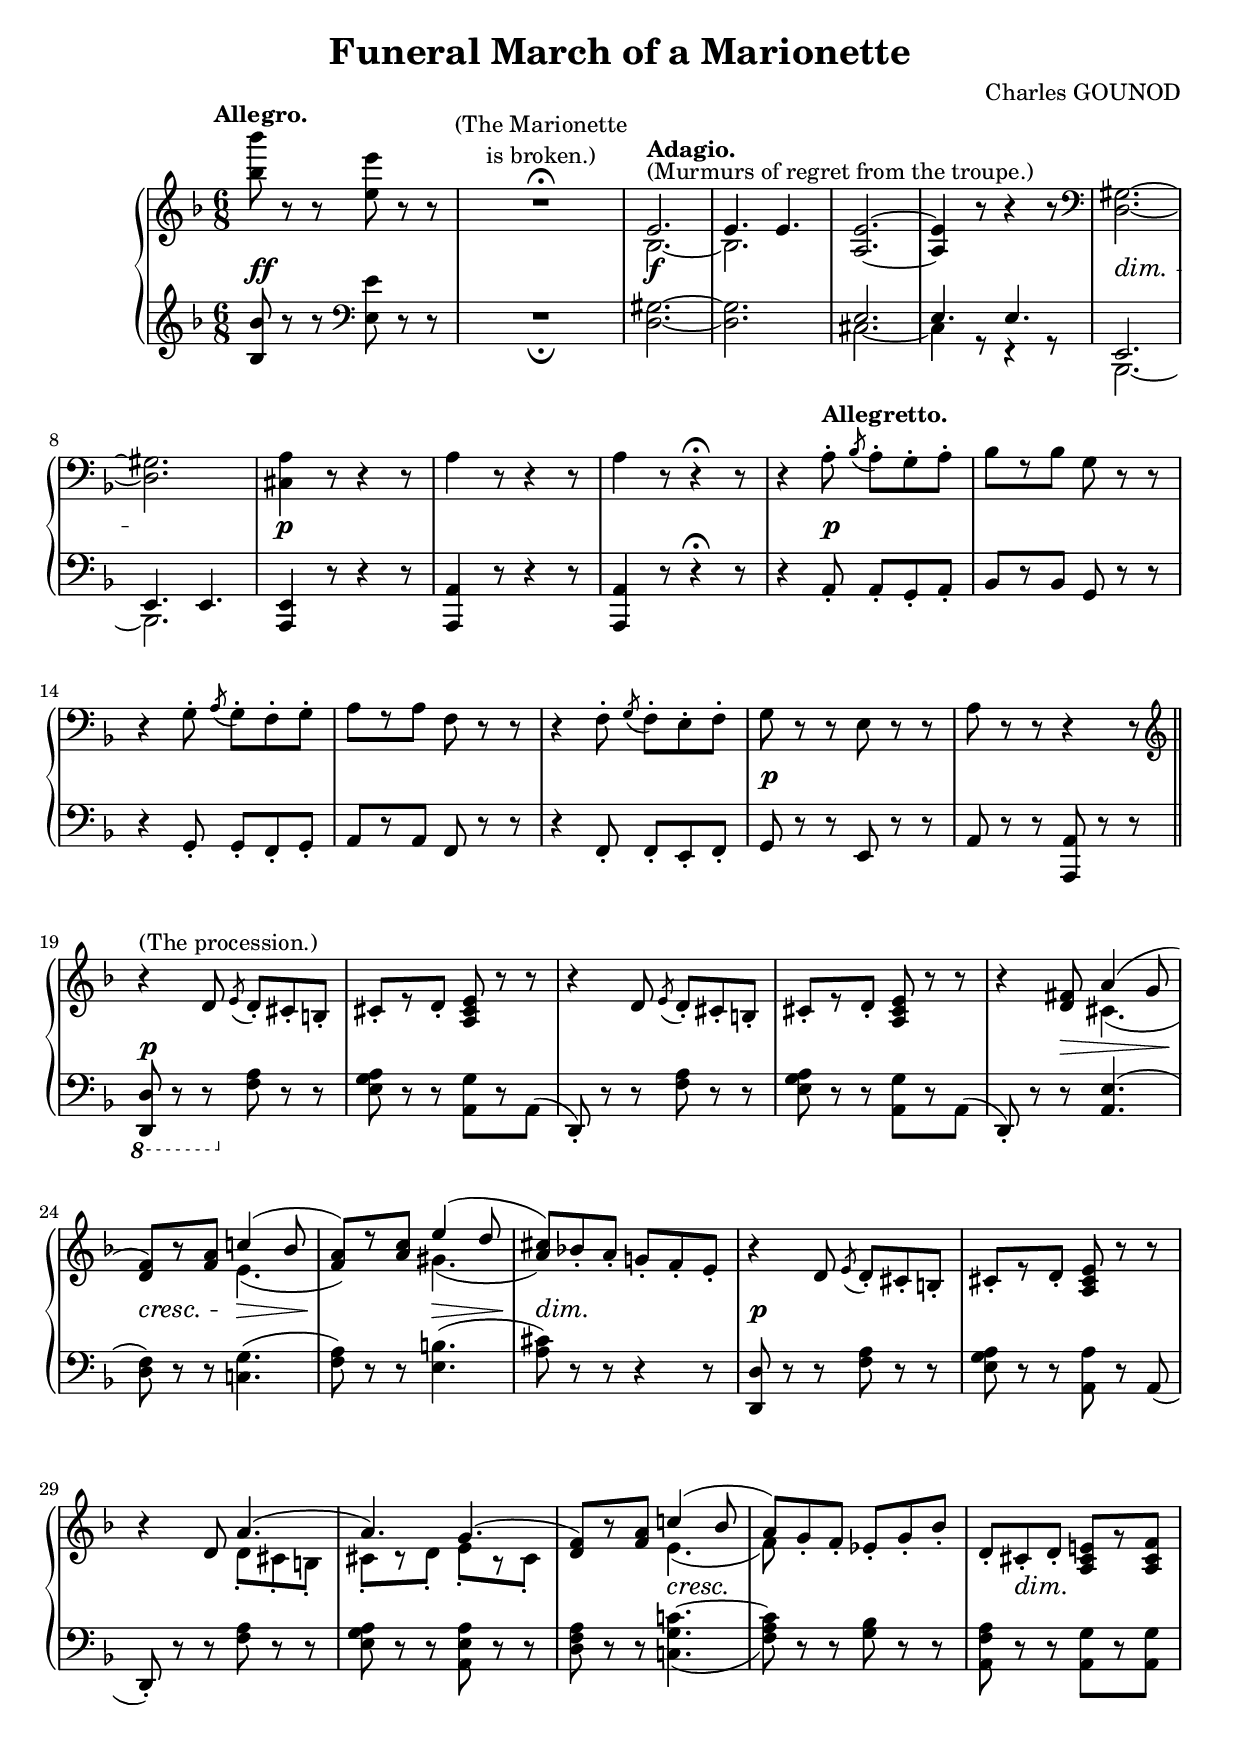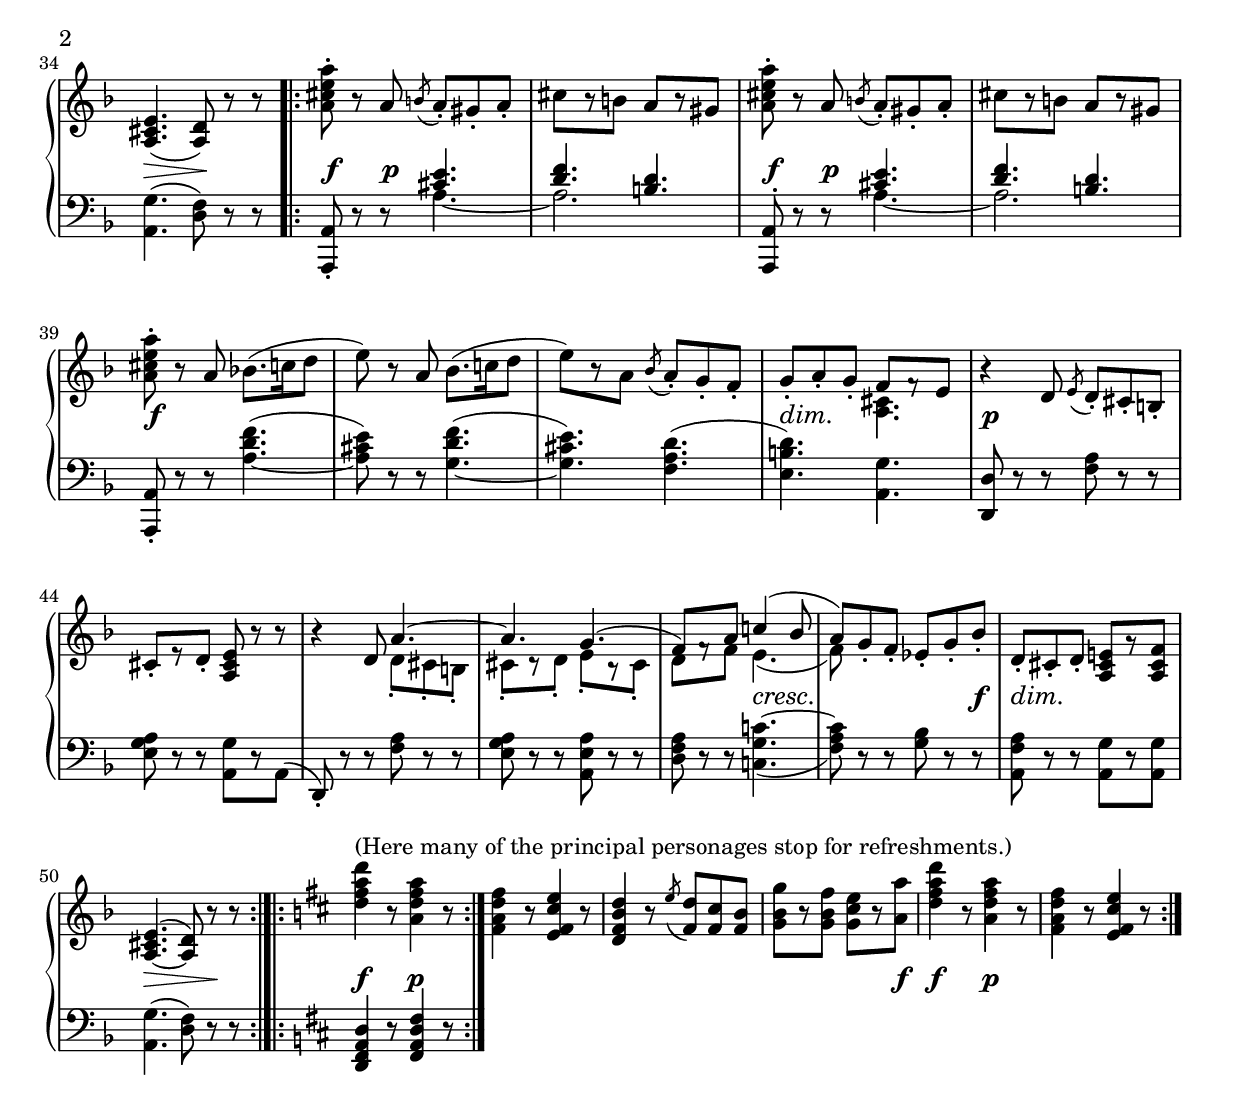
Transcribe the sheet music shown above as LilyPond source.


\version "2.18.2"

\paper {
   max-systems-per-page = 6
}

\header {
  title = "Funeral March of a Marionette"
  composer = "Charles GOUNOD"
  % copyright = \markup \left-align \center-column {
  %   \line {
	 %  	"© 2015 Alberto Simões"}
  % 	\line {
  % 		\epsfile #Y #2 #"cc-by-sa.eps" "Licensed under a Creative Commons Attribution-ShareAlike 4.0 International License."
  % 	}
  % }
  % tagline = \markup \left-align \center-column {
  %   \line { "Thank you to Michael Gerdau, Abraham Lee and Brian Barker for proofreading."}
  % 	\line { "Original document from IMSLP (http://imslp.org)." }
  % 	\line { "Typeset with GNU LilyPond (http://lilypond.org)." }
  % }
}

spacerVoice = \new Voice {
  \override MultiMeasureRest.transparent = ##t
  \override MultiMeasureRest.minimum-length = #16
  R1*3/4
}

upper = \relative c''' {
  \tempo "Allegro."
  \clef treble
  \key f \major
  \time 6/8

  %%%%%%%%%%%%
  %% Page 1 %%
  %%%%%%%%%%%%

  % M1
  <bes bes'>8 r r <e, e'>8 r r |
  % M2
  << \oneVoice R1*3/4^\fermataMarkup^\markup{\center-column{\line {(The Marionette}\line {is broken.)}}} \\
     \spacerVoice >> |
  % M3 - M4
  \tempo "Adagio."
  << { \voiceOne e,2.^\markup{(Murmurs of regret from the troupe.)} | e4. e | }
     \new Voice { \voiceTwo bes2. ~ | bes } >> \oneVoice
  % M5 - M6
  <a e'>2. ~ | q4 r8 r4 r8 |
  % M7 - M8
  \clef bass <gis d>2. ~ | q |

  % Line 2
  % M9-M11
  <cis, a'>4 r8 r4 r8 | a'4 r8 r4 r8 | a4 r8 r4\fermata r8 |
  % M12
  r4 \tempo "Allegretto." a8-. \acciaccatura bes8 a8[-. g-. a]-. |
  % M13
  bes8[ r bes] g r r |
  % M14
  r4 g8-. \acciaccatura a8 g[-. f-. g]-. |

  % Line 3
  % M15-M17
  a8[ r a] f r r | r4 f8-. \acciaccatura g f[-. e-. f-.] | g8 r r e r r |
  % M18
  a r r r4 r8 \clef treble \bar "||"
  % M19
  r4^\markup{(The procession.)} d8 \acciaccatura e d[-. cis-. b!-.]

  % Line 4
  % M20-M21
  cis8[-. r d-.] <e cis a> r r | r4 d8 \acciaccatura e d[-. cis-. b!-.] |
  % M22
  cis8[-. r d-.] <e cis a> r r | 
  % M23 - M24
  r4 <d fis>8 
  << {
       \voiceOne a'4( g8 <d f>8[) \oneVoice r <f a>]
       \voiceOne c'!4( bes8 |

        % Line 5
        % M25
        <f a>8[) r <a c>] e'4( d8 |
        % M26
        \oneVoice \stemUp
        <a cis>[) bes!-. a-.] g![-. f-. e-.] |
     }
   \new Voice {
      \voiceTwo cis4.( s8) s4 e4.( |
        \hideNotes e8) \unHideNotes s4 gis4.( | s8) s8 s2 |
   } 
  >>
  % M27-M28
  \oneVoice
  r4 d8 \acciaccatura e d[-. cis-. b!]-. | cis[-. r d]-. <e cis a> r r|
  % M29
  r4 d8
  <<
  {
    \voiceOne a'4.( |
    % Line 6
    % M30-M32
    a4.) g( |
    \oneVoice <d f>8)[ r <f a>] \voiceOne c'!4( bes8 |
    a8[) g_. f_.] ees[_. g_. bes_.]
  }
  \new Voice {
    \voiceTwo d,8[-. cis-. b!]-. | 
    % Line 6
    % M30-M32
    cis8[-. r d]-. e[-. r cis]-. |
    s4. e4.( |
    f8) s8 s2 |
  }
  >>  
  % M33
  \oneVoice
  d8[-. cis-. d]-. <e! cis a>8[ r <f cis a>] |
  % M34
  <e cis a>4. ( <d a>8) r r |

  %%%%%%%%%%%%
  %% Page 2 %%
  %%%%%%%%%%%%

  \repeat volta 2 {
    % Line 1
    % M35
    <a' cis e a>8-. r a \acciaccatura b! a[-. gis-. a]-. |
    % M36
    cis8[ r b!] a[ r gis!] |
    % M37
    <a cis e a>8-. r a \acciaccatura b! a[-. gis-. a]-. |
    % M38
    cis8[ r b!] a[ r gis!] |
    % M39
    <a cis e a>8-. r a bes!8.[( c!16 d8] |
    % M40
    e8) r a, bes8.[( c!16 d8] |

    % Line 2
    % M41
    e[) r a,] \acciaccatura bes a[-. g-. f]-. |
    % M42
    g[-. a-. g-.] << { \voiceOne f[ f\rest e] }
       \new Voice { \voiceTwo <cis a>4. } >> \oneVoice|
    % M43
    r4 d8 \acciaccatura e d[-. cis-. b!]-. |
    % M44
    cis[-. r d]-. <e cis a> r r |
    % M45-...
    r4 d8 << {
        \voiceOne a'4. ~ |

        % Line 3
        % M46 - M47
        a4. g( | f8)[ f\rest a] c!4( bes8 |
        % M48
        \oneVoice
        a8)[ g-. f]-. ees[-. g-. bes-.] |
      }
    \new Voice {
      \voiceTwo d,8[-. cis-. b!]-.
      % Line 3
      % M46-47
      cis8[-. r d]-. e[-. r cis]-. | d[ s f] e4.( |
      % M48 
      f8)
    }
    >>
    % M49-50
    d8[-. cis-. d]-. <e! cis a>[ r <f cis a>]| <e cis a>4.^(~ <d a>8) r r
  }

  % Line 4
  \key d \major
  \repeat volta 2 {
    % M51
    <d' fis a d>4^\markup{(Here many of the principal
      personages stop for refreshments.)} r8 <a d fis a>4 r8 |
    % M52
    <fis a d fis>4 r8 <e fis cis' e>4 r8 |
    % M53
    <d fis b d>4 r8 \acciaccatura e' <d fis,>[ <cis fis,> <b fis>] |
    % M54
    <g b g'>8[ r <g b fis'>] <g cis e>[ r <a a'>] |
    % M55
    <d fis a d>4 r8 <a d fis a>4 r8 |
    % M56
    <fis a d fis>4 r8 <e fis cis' e>4 r8 |
  }
}



%%% LOWER VOICE

lower = \relative c' {
  \clef bass
  \key f \major
  \time 6/8

  %%%%%%%%%%%%
  %% Page 1 %%
  %%%%%%%%%%%%

  % M1
  \clef treble
  <bes bes'>8 r r \clef bass <e e,>8 r r |
  % M2
  R1*3/4_\fermataMarkup |
  % M3 - M4
  <d, gis>2. ~ | q |
  % M5 - M6
  << { \voiceOne e2. | e4. e } \\
     \new Voice { \voiceTwo cis2. ~ | cis4 r8 r4 r8 } >>
  % M7 - M8
  << { \voiceOne e,2. | e4. e } \\
     \new Voice { \voiceTwo bes2. ~ | bes } >> \oneVoice

  % Line 2
  % M9-M11
  <a e'>4 r8 r4 r8 | <a a'>4 r8 r4 r8 | q4 r8 r4\fermata r8 |
  % M12-14
  r4 a'8-. a[-. g-. a-.] | bes8[ r bes] g r r | r4 g8-. g[-. f-. g-.] |

  % Line 3
  % M15-M17
  a8[ r a] f r r|r4 f8-. f[-. e-. f-.] | g r r e r r |
  % M18
  a r r <a a,> r r \bar "||"
  % M19
  \ottava #-1 <d, d,>8 r r \ottava #0 <f' a> r r |

  % Line 4
  % M20-M21
  <e g a>8 r r <g a,>[ r a,(] | d,)-. r r <f' a> r r |
  % M22-M23
  <e g a> r r <g a,>[ r a,(] | d,)-. r r <a' e'>4.( |
  % M24
  <d f>8) r r <c! g'>4.( |

  % Line 5
  % M25
  <f a>8) r r <e b'>4. ( |
  % M26
  <a cis>8) r r r4 r8 |
  % M27
  <d, d,>8  r r <f a> r r |
  % M28-M29
  <e g a> r r <a a,> r a,( | d,)-. r r <f' a> r r |

  % Line 6
  % M30
  <e g a>8 r r <e a a,> r r |
  % M31
  <f a d,>8 r r <c! g' c!>4._( ~ |
  % M32
  <f a c>8) r r <g bes> r r |
  % M33
  <a f a,> r r <g a,>[ r q] | 
  % M34
  q4.( <d f>8) r r |

  %%%%%%%%%%%%
  %% Page 2 %%
  %%%%%%%%%%%%

  \repeat volta 2 {
    % Line 1
    % M35-36
    <a a,>8-. r r << {\voiceOne <cis' e>4. | <d f> <b! d> }
      \new Voice {\voiceTwo a4. ~ | a2.} >> 
    % M37-38
    <a, a,>8-. d\rest d\rest << {\voiceOne <cis' e>4. | <d f> <b! d> }
      \new Voice {\voiceTwo a4. ~ | a2.} >> 
    % M39-40
    \oneVoice
    <a, a,>8-. r r <a' d f>4._~(|<a cis e>8) r r <g d' f>4.~(

    % Line 2
    % M41-42
    <g cis e>4.) <f a d>( | <e b'! d>) <g a,> |
    % M43-44
    <d d,>8 r r  <f a> r r | <e g a> r r <g a,>[ r a,](
    % M45
    d,)-. r r <f' a> r r |

    % Line 3
    % M46-47
    <e g a> r r <e a a,> r r | <d f a> r r <c! g' c!>4. ~_( |
    % M48-49
    <f a c>8) r r <g bes> r r|<f a a,> r r <g a,>[ r q]|
    % M50
    q4.( <d f>8) r r
  }

  \key d \major
  % Line 4
  \repeat volta 2 {
    % M51-52
    <d a fis d>4 r8 <fis d a fis>4 r8 |
  }
}


%%%% DYNAMICS

dynamics = {

  %%%%%%%%%%%%
  %% Page 1 %%
  %%%%%%%%%%%%

  % M1
  s2.\ff
  % M2
  s2.
  % M3
  s2.\f
  % M4-M6
  s2. s2. s2.
  \set decrescendoSpanner = #'text
  \set decrescendoText = \markup \italic "dim."
  % M7-M8
  s2.\> s2.\!

  % Line 2
  % M9-M11
  s2.\p s2. s2.
  % M12-14
  s4 s2\p s2. s2.

  % Line 3
  % M15-19
  s2. s2. s2.\p s2. s2.\p

  % Line 4
  % M20-M22
  s2. s2. s2.
  % M23-M24
  \set decrescendoSpanner = #'hairpin
  \set crescendoSpanner = #'text
  \set crescendoText = \markup \italic "cresc."
  s4 s2\> s4.\< s4.\>

  % Line 5
  % M25
  s4.\! s4.\>
  % M26
  \set decrescendoSpanner = #'text
  \set decrescendoText = \markup \italic "dim."
  s4\> s2\!
  % M27-M29
  s2.\p s2. s2. 

  % Line 6
  % M30
  s2.
  % M31-M32
  \set crescendoSpanner = #'text
  \set crescendoText = \markup \italic "cresc."
  s4. s4\< s8\! s2.
  % M33-M34
  \set decrescendoSpanner = #'text
  \set decrescendoText = \markup \italic "dim."
  s8 s4\> s4.\!
  \set decrescendoSpanner = #'hairpin 
  s4.\> s4.\!

  %%%%%%%%%%%%
  %% Page 2 %%
  %%%%%%%%%%%%

  \repeat volta 2 {
    % Line 1
    % M35-36
    s4\f s2\p | s2. |
    % M37-38
    s4\f s2\p | s2. |
    % M39-40
    s2.\f | s2. |

    % Line 2
    % M41-42
    \set decrescendoSpanner = #'text
    \set decrescendoText = \markup \italic "dim."
    s2. | s4\> s2\! |
    % M43-45
    s2.\p | s2. | s2. |

    % Line 3
    % M46-47
    \set crescendoSpanner = #'text
    \set crescendoText = \markup \italic "cresc."
    s2. | s4. s4.\< |
    % M48-49
    \set decrescendoSpanner = #'text
    \set decrescendoText = \markup \italic "dim."
    s2\! s8 s8\f | s4\> s2\!
    % M50
    \set decrescendoSpanner = #'hairpin
    s2\> s8\! s8
  }

  % Line 4
  \repeat volta 2 {
    % M51-53
    s4.\f s4.\p | s2. | s2. |
    % M54-56
    s2 s8 s8\f | s4.\f s4.\p | s2. |
  }

}

\score {
  \new PianoStaff <<
    \new Staff = "upper" \upper
    \new Dynamics = "Dynamics_pf" \dynamics
    \new Staff = "lower" \lower
  >>
  \layout { 
    \context {
      \Score
      \override SpacingSpanner.base-shortest-duration = #(ly:make-moment 1/12)
    }
    \set Score.doubleRepeatType = #":|.|:"
  }
  \midi { 
    \tempo 4 = 100
  }
}